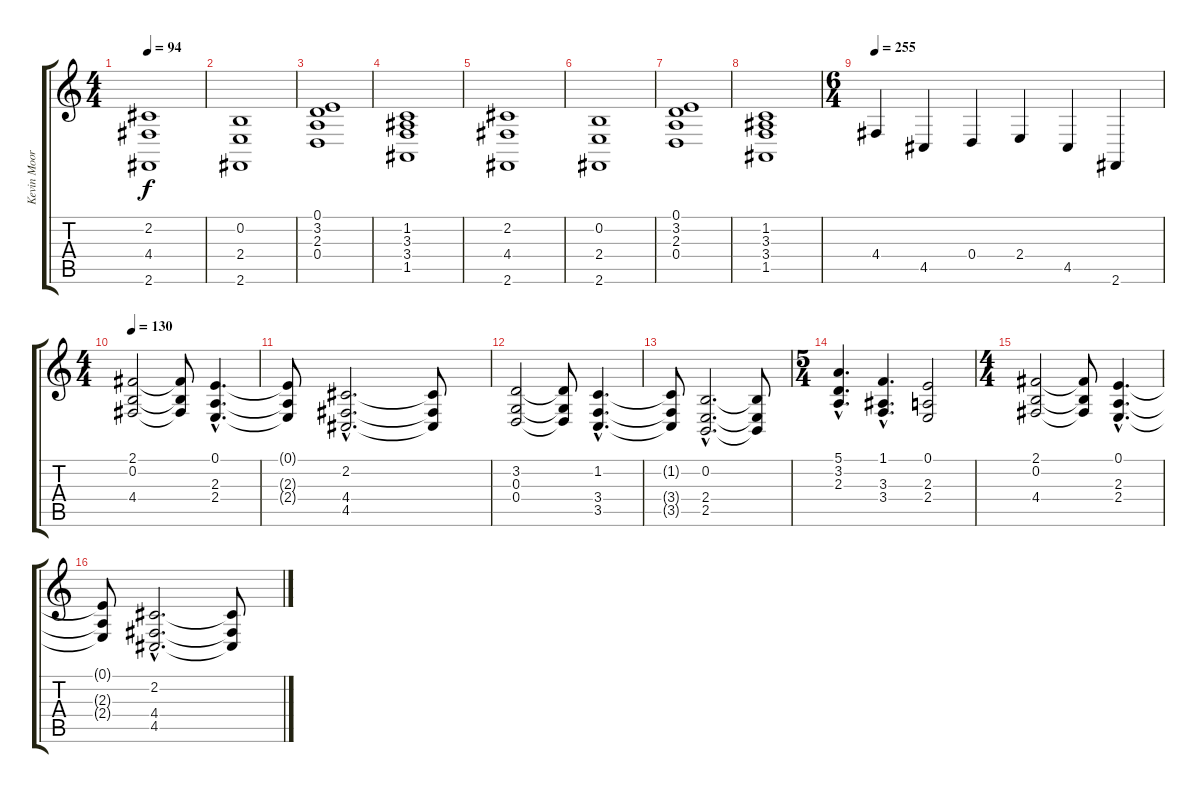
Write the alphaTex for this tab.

\track ("Kevin Moore (organ)" "Kevin Moor") {instrument harmonica}
\staff {score tabs}
\tuning (E4 B3 G3 D3 A2 E2) {hide}
\ts (4 4)
\tempo 94
\clef g2
\ks c
(2.2 4.4 2.6).1{dy f} |
(0.2 2.4 2.6).1 |
(0.1 3.2 2.3 0.4).1 |
(1.2 3.3 3.4 1.5).1 |
(2.2 4.4 2.6).1 |
(0.2 2.4 2.6).1 |
(0.1 3.2 2.3 0.4).1 |
(1.2 3.3 3.4 1.5).1 |
\ts (6 4)
\tempo 255
4.4.4 4.5.4 0.4.4 2.4.4 4.5.4 2.6.4 |
\ts (4 4)
\tempo 130
(2.1 0.2 4.4).2{volume 12} (2.1{t} 0.2{t} 4.4{t}).8 (0.1{hac} 2.3{hac} 2.4{hac}).4{d} |
(0.1{t} 2.3{t} 2.4{t}).8 (2.2{hac} 4.4{hac} 4.5{hac}).2{d} (2.2{t} 4.4{t} 4.5{t}).8 |
(3.2 0.3 0.4).2 (3.2{t} 0.3{t} 0.4{t}).8 (1.2{hac} 3.4{hac} 3.5{hac}).4{d} |
(1.2{t} 3.4{t} 3.5{t}).8 (0.2{hac} 2.4{hac} 2.5{hac}).2{d} (0.2{t} 2.4{t} 2.5{t}).8 |
\ts (5 4)
(5.1{hac} 3.2{hac} 2.3{hac}).4{d} (1.1{hac} 3.3{hac} 3.4{hac}).4{d} (0.1 2.3 2.4).2 |
\ts (4 4)
(2.1 0.2 4.4).2 (2.1{t} 0.2{t} 4.4{t}).8 (0.1{hac} 2.3{hac} 2.4{hac}).4{d} |
(0.1{t} 2.3{t} 2.4{t}).8 (2.2{hac} 4.4{hac} 4.5{hac}).2{d} (2.2{t} 4.4{t} 4.5{t}).8
